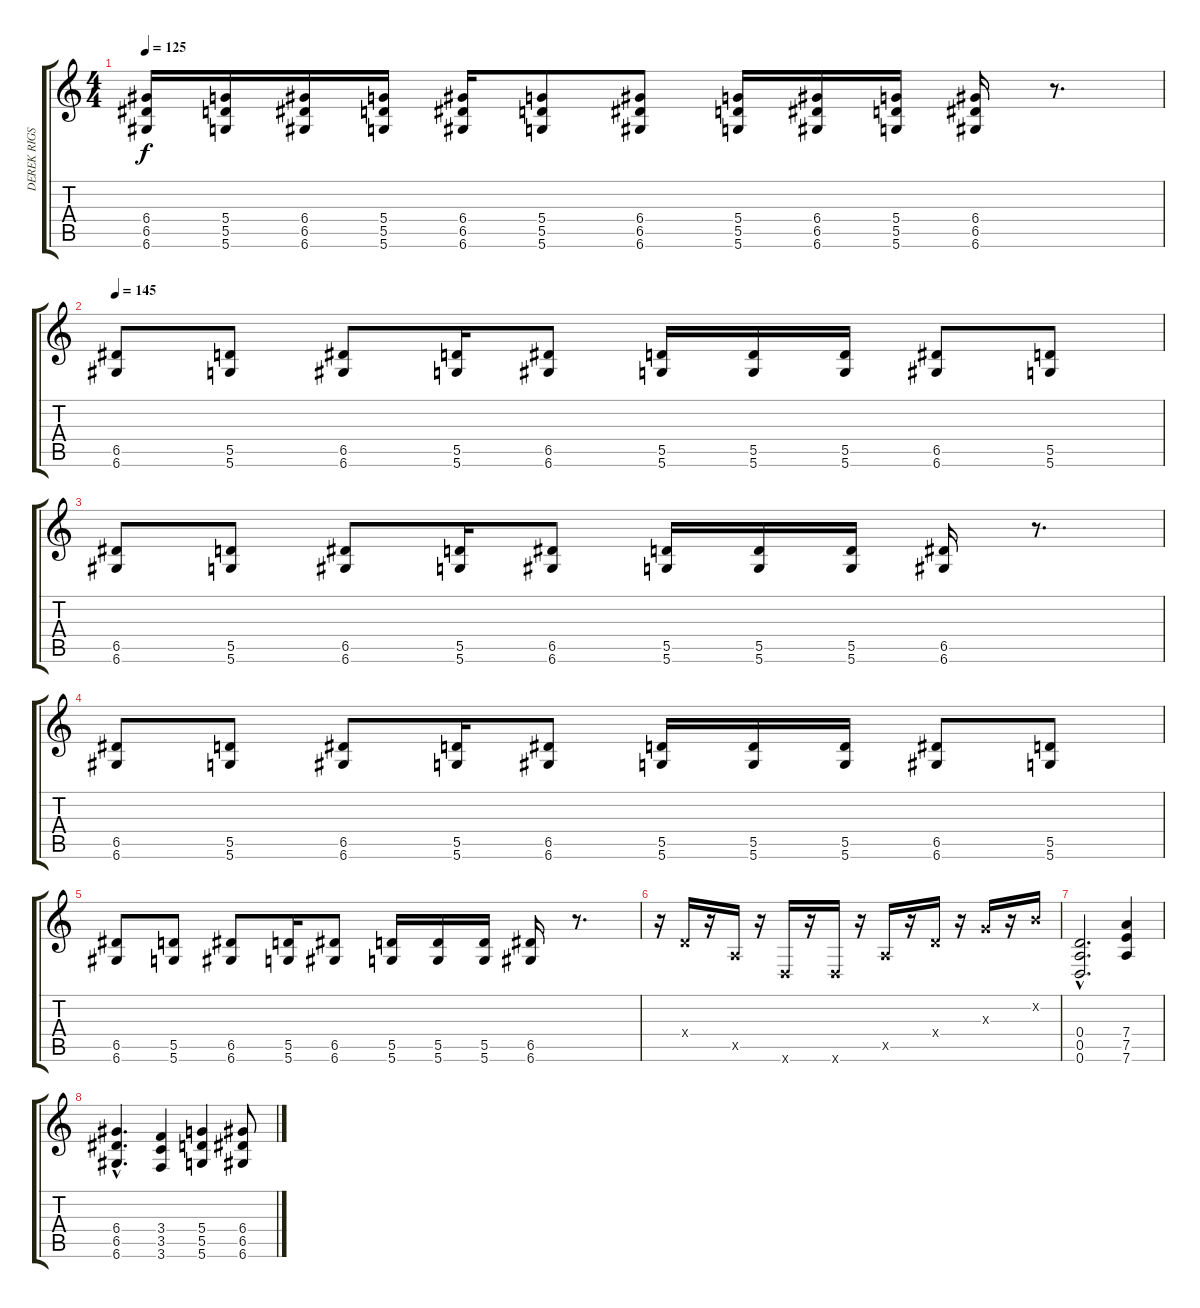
\track ("DEREK RIGS - guitar" "DEREK RIGS") {instrument overdrivenguitar}
\staff {score tabs}
\tuning (E4 B3 G3 D3 A2 D2) {hide}
\ts (4 4)
\tempo 125
\clef g2
\ks c
(6.4 6.5 6.6).16{dy f} (5.4 5.5 5.6).16 (6.4 6.5 6.6).16 (5.4 5.5 5.6).16 (6.4 6.5 6.6).16 (5.4 5.5 5.6).8 (6.4 6.5 6.6).8 (5.4 5.5 5.6).16 (6.4 6.5 6.6).16 (5.4 5.5 5.6).16 (6.4 6.5 6.6).16 r.8{d} |
\tempo 145
(6.5 6.6).8 (5.5 5.6).8 (6.5 6.6).8 (5.5 5.6).16 (6.5 6.6).8 (5.5 5.6).16 (5.5 5.6).16 (5.5 5.6).16 (6.5 6.6).8 (5.5 5.6).8 |
(6.5 6.6).8 (5.5 5.6).8 (6.5 6.6).8 (5.5 5.6).16 (6.5 6.6).8 (5.5 5.6).16 (5.5 5.6).16 (5.5 5.6).16 (6.5 6.6).16 r.8{d} |
(6.5 6.6).8 (5.5 5.6).8 (6.5 6.6).8 (5.5 5.6).16 (6.5 6.6).8 (5.5 5.6).16 (5.5 5.6).16 (5.5 5.6).16 (6.5 6.6).8 (5.5 5.6).8 |
(6.5 6.6).8 (5.5 5.6).8 (6.5 6.6).8 (5.5 5.6).16 (6.5 6.6).8 (5.5 5.6).16 (5.5 5.6).16 (5.5 5.6).16 (6.5 6.6).16 r.8{d} |
r.16 0.4{x}.16 r.16 0.5{x}.16 r.16 0.6{x}.16 r.16 0.6{x}.16 r.16 0.5{x}.16 r.16 0.4{x}.16 r.16 0.3{x}.16 r.16 0.2{x}.16 |
(0.4{hac} 0.5{hac} 0.6{hac}).2{d} (7.4 7.5 7.6).4 |
(6.4{hac} 6.5{hac} 6.6{hac}).4{d} (3.4 3.5 3.6).4 (5.4 5.5 5.6).4 (6.4 6.5 6.6).8
